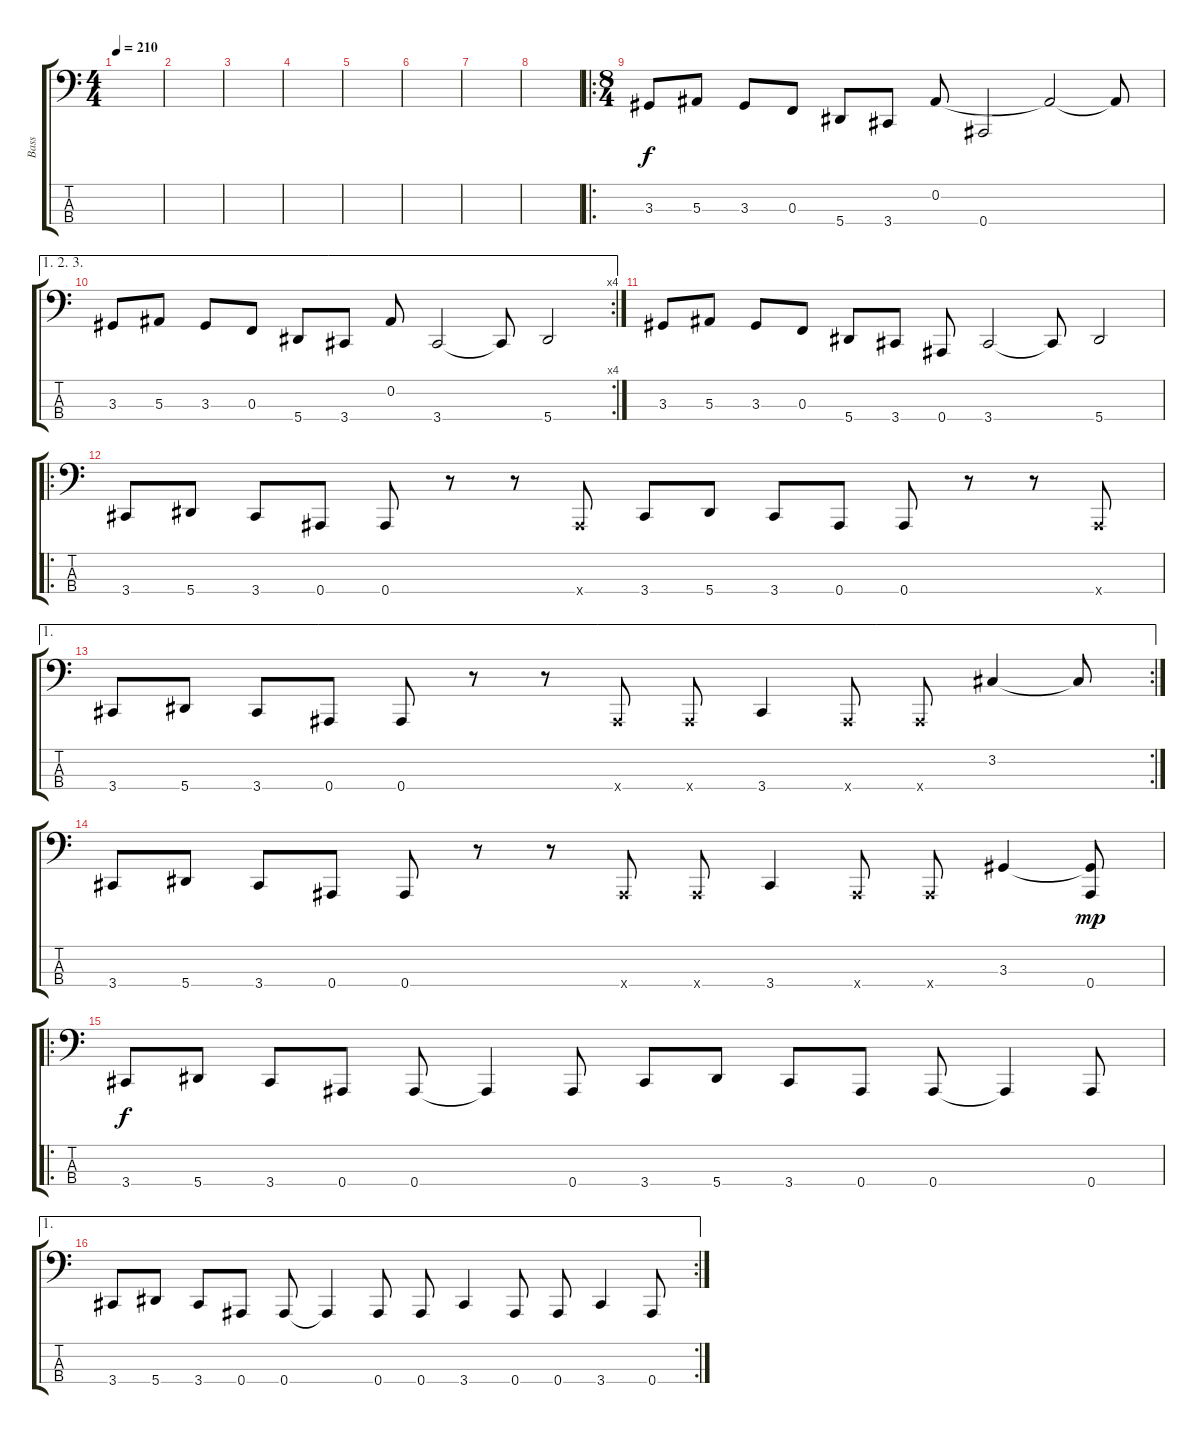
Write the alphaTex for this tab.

\track ("Bass" "Bass") {instrument electricbassfinger}
\staff {score tabs}
\tuning (Eb2 Bb1 F1 Bb0) {hide}
\ts (4 4)
\tempo 210
\clef f4
\ks c
|
|
|
|
|
|
|
|
\ro
\ts (8 4)
3.3.8 5.3.8 3.3.8 0.3.8 5.4.8 3.4.8 0.2.8 0.4.2 0.2{t}.2 0.2{t}.8 |
\ae (1 2 3)
\rc 4
3.3.8 5.3.8 3.3.8 0.3.8 5.4.8 3.4.8 0.2.8 3.4.2 3.4{t}.8 5.4.2 |
3.3.8 5.3.8 3.3.8 0.3.8 5.4.8 3.4.8 0.4.8 3.4.2 3.4{t}.8 5.4.2 |
\ro
3.4.8 5.4.8 3.4.8 0.4.8 0.4.8 r.8 r.8 0.4{x}.8 3.4.8 5.4.8 3.4.8 0.4.8 0.4.8 r.8 r.8 0.4{x}.8 |
\ae 1
\rc 2
3.4.8 5.4.8 3.4.8 0.4.8 0.4.8 r.8 r.8 0.4{x}.8 0.4{x}.8 3.4.4 0.4{x}.8 0.4{x}.8 3.2.4 3.2{t}.8 |
3.4.8 5.4.8 3.4.8 0.4.8 0.4.8 r.8 r.8 0.4{x}.8 0.4{x}.8 3.4.4 0.4{x}.8 0.4{x}.8 3.3.4 (3.3{t} 0.4).8{dy mp} |
\ro
3.4.8{dy f} 5.4.8 3.4.8 0.4.8 0.4.8 0.4{t}.4 0.4.8 3.4.8 5.4.8 3.4.8 0.4.8 0.4.8 0.4{t}.4 0.4.8 |
\ae 1
\rc 2
3.4.8 5.4.8 3.4.8 0.4.8 0.4.8 0.4{t}.4 0.4.8 0.4.8 3.4.4 0.4.8 0.4.8 3.4.4 0.4.8
